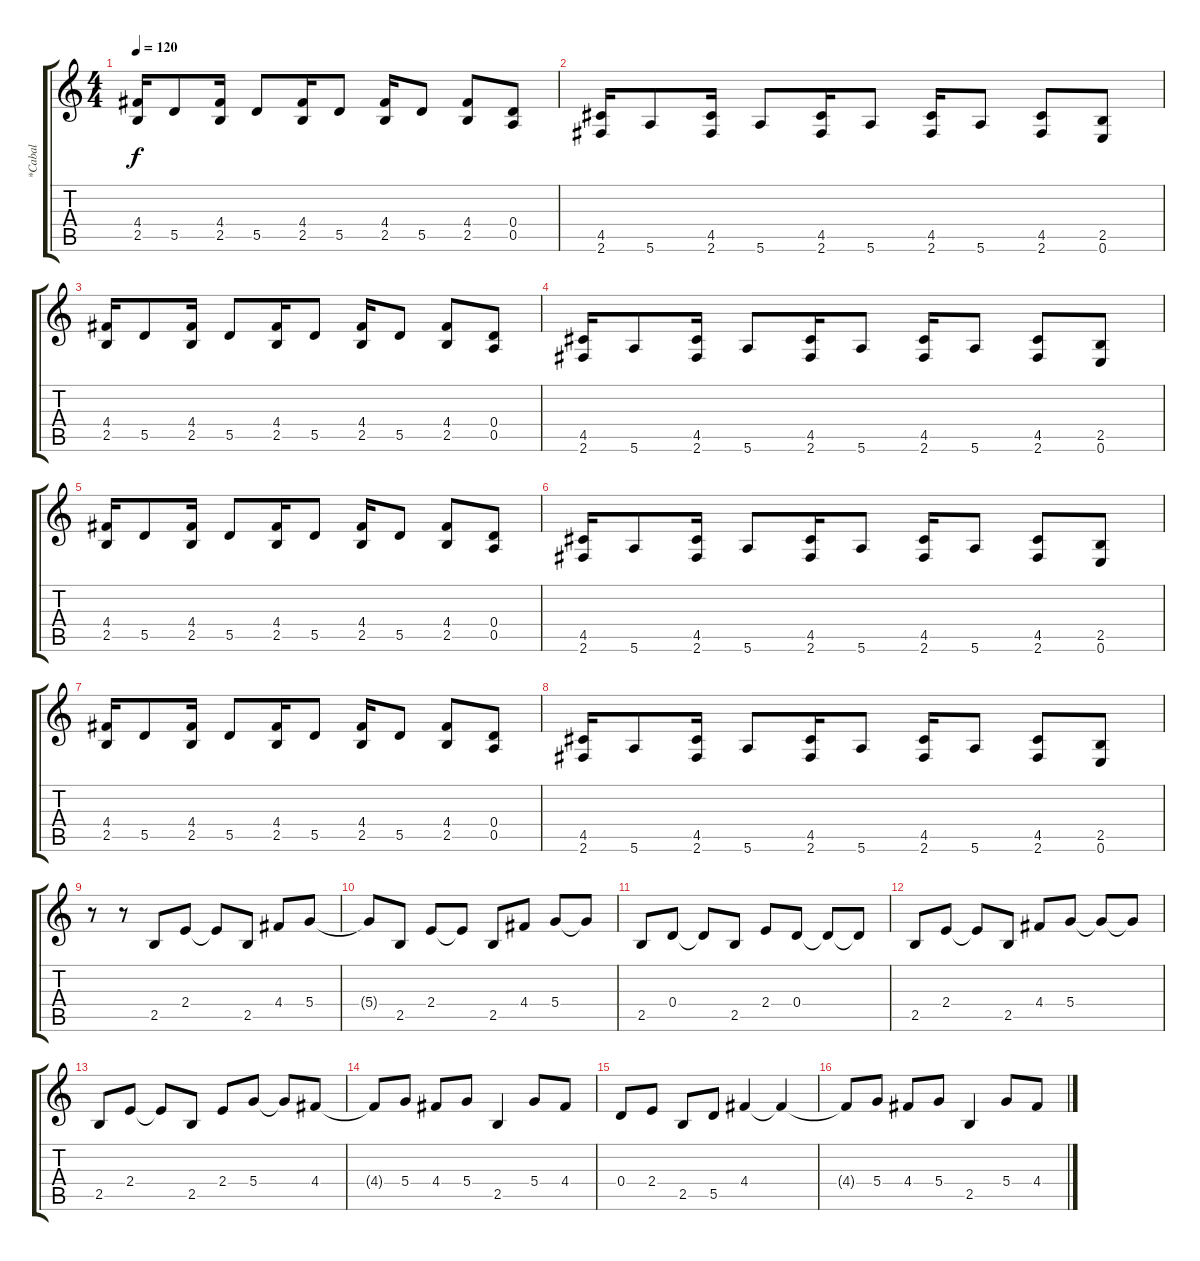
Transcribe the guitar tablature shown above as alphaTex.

\track ("*Cabal" "*Cabal") {instrument distortionguitar}
\staff {score tabs}
\tuning (E4 B3 G3 D3 A2 E2) {hide}
\ts (4 4)
\tempo 120
\clef g2
\ks c
(4.4 2.5).16{dy f instrument distortionguitar} 5.5.8 (4.4 2.5).16 5.5.8 (4.4 2.5).16 5.5.8 (4.4 2.5).16 5.5.8 (4.4 2.5).8 (0.4 0.5).8 |
(4.5 2.6).16 5.6.8 (4.5 2.6).16 5.6.8 (4.5 2.6).16 5.6.8 (4.5 2.6).16 5.6.8 (4.5 2.6).8 (2.5 0.6).8 |
(4.4 2.5).16 5.5.8 (4.4 2.5).16 5.5.8 (4.4 2.5).16 5.5.8 (4.4 2.5).16 5.5.8 (4.4 2.5).8 (0.4 0.5).8 |
(4.5 2.6).16 5.6.8 (4.5 2.6).16 5.6.8 (4.5 2.6).16 5.6.8 (4.5 2.6).16 5.6.8 (4.5 2.6).8 (2.5 0.6).8 |
(4.4 2.5).16 5.5.8 (4.4 2.5).16 5.5.8 (4.4 2.5).16 5.5.8 (4.4 2.5).16 5.5.8 (4.4 2.5).8 (0.4 0.5).8 |
(4.5 2.6).16 5.6.8 (4.5 2.6).16 5.6.8 (4.5 2.6).16 5.6.8 (4.5 2.6).16 5.6.8 (4.5 2.6).8 (2.5 0.6).8 |
(4.4 2.5).16 5.5.8 (4.4 2.5).16 5.5.8 (4.4 2.5).16 5.5.8 (4.4 2.5).16 5.5.8 (4.4 2.5).8 (0.4 0.5).8 |
(4.5 2.6).16 5.6.8 (4.5 2.6).16 5.6.8 (4.5 2.6).16 5.6.8 (4.5 2.6).16 5.6.8 (4.5 2.6).8 (2.5 0.6).8 |
r.8{instrument electricguitarclean} r.8 2.5.8 2.4.8 2.4{t}.8 2.5.8 4.4.8 5.4.8 |
5.4{t}.8 2.5.8 2.4.8 2.4{t}.8 2.5.8 4.4.8 5.4.8 5.4{t}.8 |
2.5.8 0.4.8 0.4{t}.8 2.5.8 2.4.8 0.4.8 0.4{t}.8 0.4{t}.8 |
2.5.8 2.4.8 2.4{t}.8 2.5.8 4.4.8 5.4.8 5.4{t}.8 5.4{t}.8 |
2.5.8 2.4.8 2.4{t}.8 2.5.8 2.4.8 5.4.8 5.4{t}.8 4.4.8 |
4.4{t}.8 5.4.8 4.4.8 5.4.8 2.5.4 5.4.8 4.4.8 |
0.4.8 2.4.8 2.5.8 5.5.8 4.4.4 4.4{t}.4 |
4.4{t}.8 5.4.8 4.4.8 5.4.8 2.5.4 5.4.8 4.4.8
